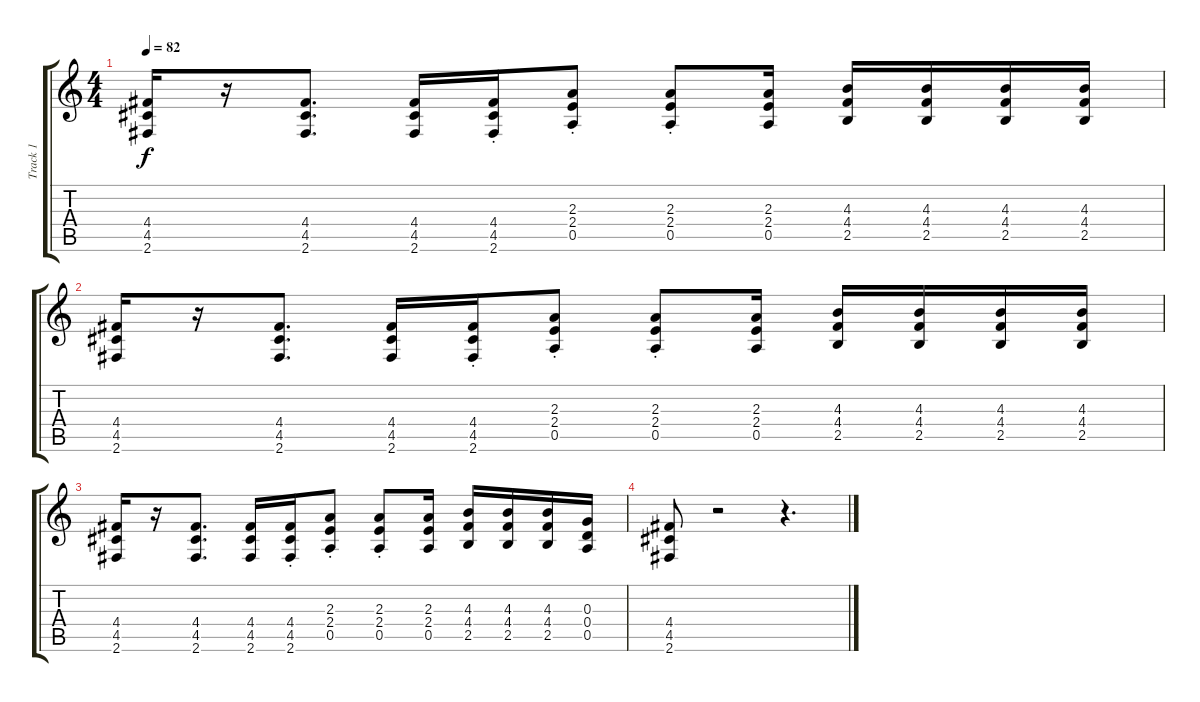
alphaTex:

\track ("Track 1" "Track 1") {instrument distortionguitar}
\staff {score tabs}
\tuning (E4 B3 G3 D3 A2 E2) {hide}
\ts (4 4)
\tempo 82
\clef g2
\ks c
(4.4 4.5 2.6).16{dy f} r.16 (4.4 4.5 2.6).8{d} (4.4 4.5 2.6).16 (4.4{st} 4.5{st} 2.6{st}).16 (2.3{st} 2.4{st} 0.5{st}).8 (2.3{st} 2.4{st} 0.5{st}).8 (2.3 2.4 0.5).16 (4.3 4.4 2.5).16 (4.3 4.4 2.5).16 (4.3 4.4 2.5).16 (4.3 4.4 2.5).16 |
(4.4 4.5 2.6).16 r.16 (4.4 4.5 2.6).8{d} (4.4 4.5 2.6).16 (4.4{st} 4.5{st} 2.6{st}).16 (2.3{st} 2.4{st} 0.5{st}).8 (2.3{st} 2.4{st} 0.5{st}).8 (2.3 2.4 0.5).16 (4.3 4.4 2.5).16 (4.3 4.4 2.5).16 (4.3 4.4 2.5).16 (4.3 4.4 2.5).16 |
(4.4 4.5 2.6).16 r.16 (4.4 4.5 2.6).8{d} (4.4 4.5 2.6).16 (4.4{st} 4.5{st} 2.6{st}).16 (2.3{st} 2.4{st} 0.5{st}).8 (2.3{st} 2.4{st} 0.5{st}).8 (2.3 2.4 0.5).16 (4.3 4.4 2.5).16 (4.3 4.4 2.5).16 (4.3 4.4 2.5).16 (0.3 0.4 0.5).16 |
(4.4 4.5 2.6).8 r.2 r.4{d}
